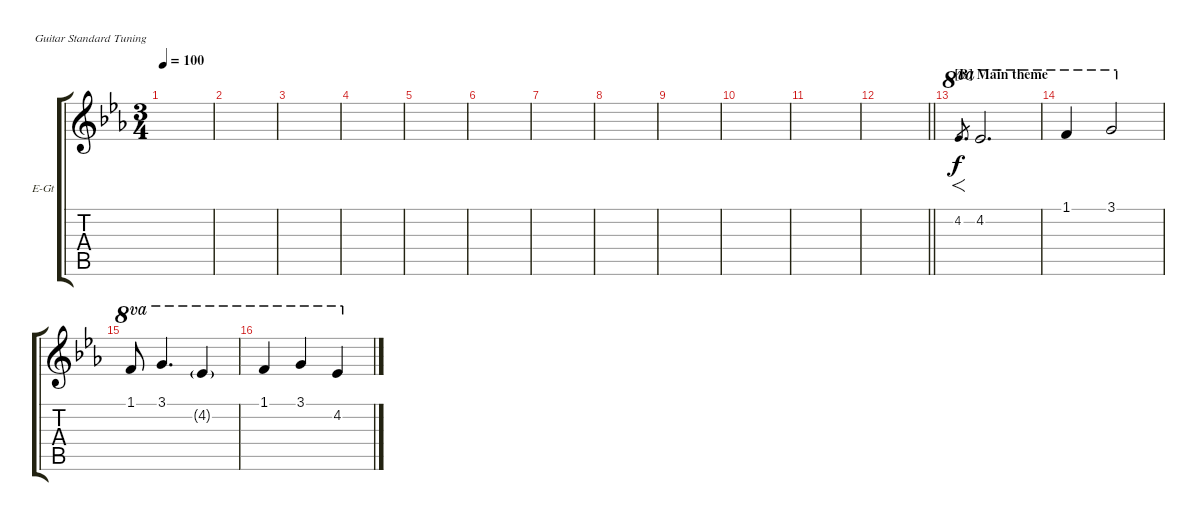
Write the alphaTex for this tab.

\defaultSystemsLayout 4
\bracketExtendMode groupsimilarinstruments
\firstSystemTrackNameOrientation horizontal
\otherSystemsTrackNameOrientation horizontal
\track ("Electric Guitar" "E-Gt") {instrument overdrivenguitar}
\staff {score tabs}
\tuning (E4 B3 G3 D3 A2 E2)
\ts (3 4)
\tempo 100
\clef g2
\scale
0.333333
\ks cminor
|
\scale
0.333333 |
\scale
0.333333 |
\scale
0.333333 |
\scale
0.333333 |
\scale
0.333333 |
\scale
0.333333 |
|
|
\scale
0.333333 |
\scale
0.333333 |
\scale
0.333333
\barLineRight lightlight
|
\section ("B" "Main theme")
4.2.8{f d ot 8va gr} 4.2.2{d ot 8va} |
1.1.4{ot 8va} 3.1.2{ot 8va} |
1.1.8{ot 8va} 3.1.4{d ot 8va} 4.2{g}.4{ot 8va} |
1.1.4{ot 8va} 3.1.4{ot 8va} 4.2.4{ot 8va}
